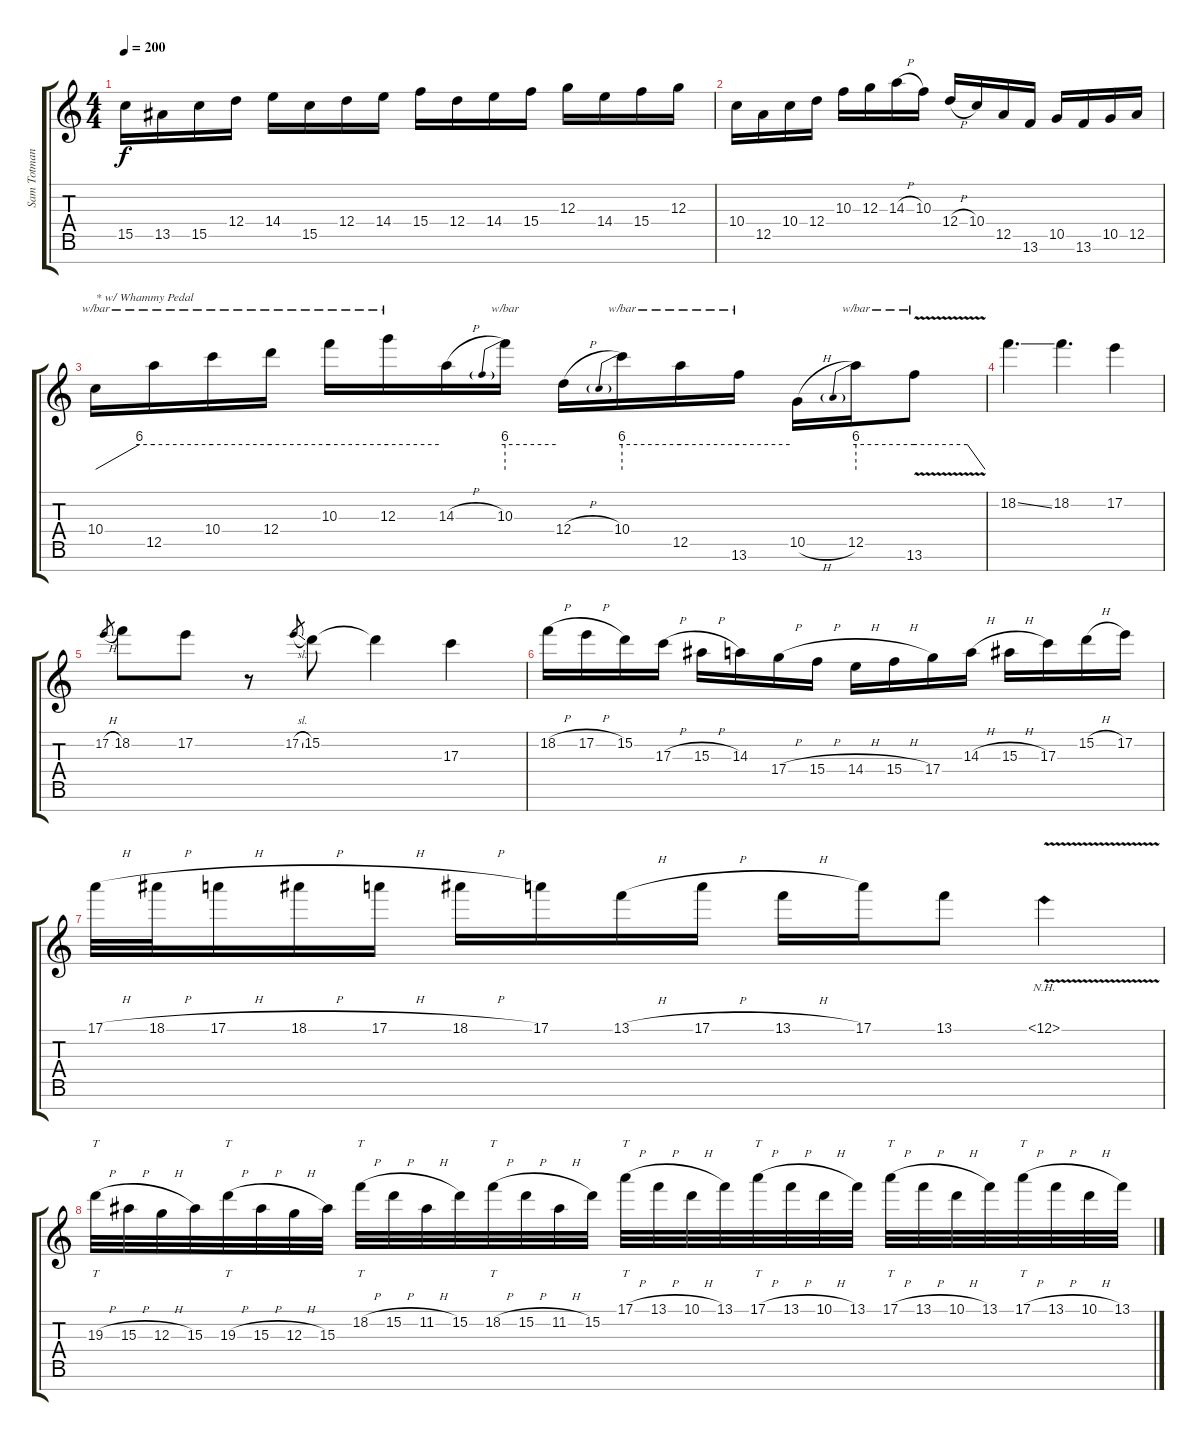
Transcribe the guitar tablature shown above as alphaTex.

\track ("Sam Totman | Overdub" "Sam Totman") {instrument overdrivenguitar}
\staff {score tabs}
\tuning (E4 B3 G3 D3 A2 E2 B1) {hide}
\ts (4 4)
\tempo 200
\clef g2
\ks c
15.5.16{dy f} 13.5.16 15.5.16 12.4.16 14.4.16 15.5.16 12.4.16 14.4.16 15.4.16 12.4.16 14.4.16 15.4.16 12.3.16 14.4.16 15.4.16 12.3.16 |
10.4.16 12.5.16 10.4.16 12.4.16 10.3.16 12.3.16 14.3{h}.16 10.3.16 12.4{h}.16 10.4.16 12.5.16 13.6.16 10.5.16 13.6.16 10.5.16 12.5.16 |
10.4.16{tbe (custom default 0 0 45 24 60 24) txt "* w/ Whammy Pedal"} 12.5.16{tbe (hold default 0 24 60 24)} 10.4.16{tbe (hold default 0 24 60 24)} 12.4.16{tbe (hold default 0 24 60 24)} 10.3.16{tbe (hold default 0 24 60 24)} 12.3.16{tbe (hold default 0 24 60 24)} 14.3{h}.16 10.3.16{tbe (predive default 0 24 60 24)} 12.4{h}.16 10.4.16{tbe (predive default 0 24 60 24)} 12.5.16{tbe (hold default 0 24 60 24)} 13.6.16{tbe (hold default 0 24 60 24)} 10.5{h}.16 12.5.16{tbe (predive default 0 24 60 24)} 13.6{v}.8{tbe (custom default 0 24 45 24 60 0)} |
18.2{ss}.4{d} 18.2.4{d} 17.2.4 |
17.2{h}.8{gr} 18.2.8 17.2.8 r.8 17.2{sl}.8{gr} 15.2.8 15.2{t}.4 17.3.4 |
18.2{h}.16 17.2{h}.16 15.2.16 17.3{h}.16 15.3{h}.16 14.3.16 17.4{h}.16 15.4{h}.16 14.4{h}.16 15.4{h}.16 17.4.16 14.3{h}.16 15.3{h}.16 17.3.16 15.2{h}.16 17.2.16 |
17.1{h}.32 18.1{h}.32 17.1{h}.16 18.1{h}.16 17.1{h}.16 18.1{h}.16 17.1.16 13.1{h}.16 17.1{h}.16 13.1{h}.16 17.1.16 13.1.8 13.1{nh v}.4 |
19.3{h}.32{tt} 15.3{h}.32 12.3{h}.32 15.3.32 19.3{h}.32{tt} 15.3{h}.32 12.3{h}.32 15.3.32 18.2{h}.32{tt} 15.2{h}.32 11.2{h}.32 15.2.32 18.2{h}.32{tt} 15.2{h}.32 11.2{h}.32 15.2.32 17.1{h}.32{tt} 13.1{h}.32 10.1{h}.32 13.1.32 17.1{h}.32{tt} 13.1{h}.32 10.1{h}.32 13.1.32 17.1{h}.32{tt} 13.1{h}.32 10.1{h}.32 13.1.32 17.1{h}.32{tt} 13.1{h}.32 10.1{h}.32 13.1.32
